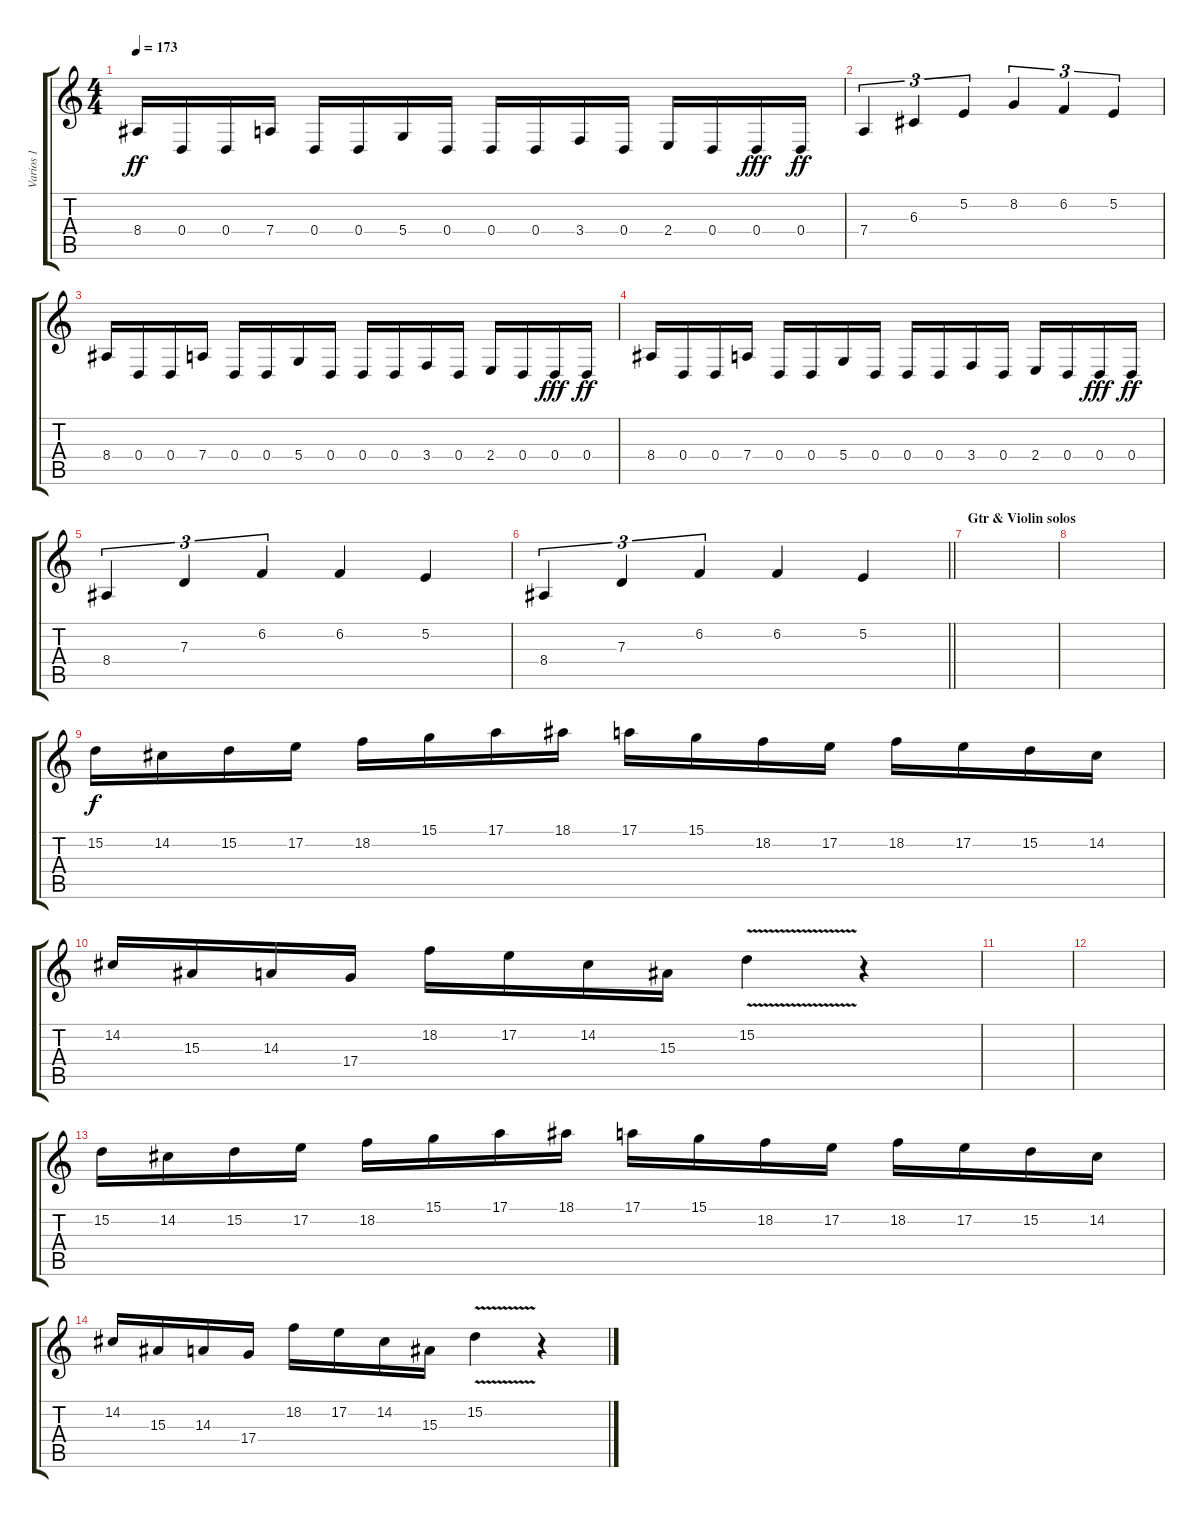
\track ("Varios 1" "Varios 1") {instrument harpsichord}
\staff {score tabs}
\tuning (E4 B3 G3 D3 A2 E2) {hide}
\ts (4 4)
\tempo 173
\clef g2
\ks c
8.4.16{dy ff} 0.4.16 0.4.16 7.4.16 0.4.16 0.4.16 5.4.16 0.4.16 0.4.16 0.4.16 3.4.16 0.4.16 2.4.16 0.4.16 0.4.16{dy fff} 0.4.16{dy ff} |
7.4.4{tu (3 2)} 6.3.4{tu (3 2)} 5.2.4{tu (3 2)} 8.2.4{tu (3 2)} 6.2.4{tu (3 2)} 5.2.4{tu (3 2)} |
8.4.16 0.4.16 0.4.16 7.4.16 0.4.16 0.4.16 5.4.16 0.4.16 0.4.16 0.4.16 3.4.16 0.4.16 2.4.16 0.4.16 0.4.16{dy fff} 0.4.16{dy ff} |
8.4.16 0.4.16 0.4.16 7.4.16 0.4.16 0.4.16 5.4.16 0.4.16 0.4.16 0.4.16 3.4.16 0.4.16 2.4.16 0.4.16 0.4.16{dy fff} 0.4.16{dy ff} |
8.4.4{tu (3 2)} 7.3.4{tu (3 2)} 6.2.4{tu (3 2)} 6.2.4 5.2.4 |
\barLineRight lightlight
8.4.4{tu (3 2)} 7.3.4{tu (3 2)} 6.2.4{tu (3 2)} 6.2.4 5.2.4 |
\section ("" "Gtr & Violin solos")
|
|
15.2.16{dy f instrument tremolostrings} 14.2.16 15.2.16 17.2.16 18.2.16 15.1.16 17.1.16 18.1.16 17.1.16 15.1.16 18.2.16 17.2.16 18.2.16 17.2.16 15.2.16 14.2.16 |
14.2.16 15.3.16 14.3.16 17.4.16 18.2.16 17.2.16 14.2.16 15.3.16 15.2{v}.4 r.4 |
|
|
15.2.16 14.2.16 15.2.16 17.2.16 18.2.16 15.1.16 17.1.16 18.1.16 17.1.16 15.1.16 18.2.16 17.2.16 18.2.16 17.2.16 15.2.16 14.2.16 |
14.2.16 15.3.16 14.3.16 17.4.16 18.2.16 17.2.16 14.2.16 15.3.16 15.2{v}.4 r.4
